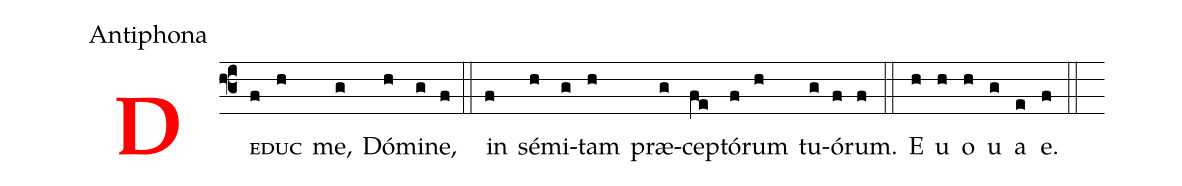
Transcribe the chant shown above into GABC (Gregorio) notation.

office-part: Antiphona;
%%
<v>\bf\textcolor{red}{D}</v><v>\sc{e}</v>(f3f)<v>\sc{duc}</v>(h) me,(g) Dó(h)mi(g)ne,(f) (::) in(f) sé(h)mi(g)tam(h) præ(g)cep(fe)tó(f)rum(h) tu(g)ó(f)rum.(f)  (::) E(h) u(h) o(h) u(g) a(e) e.(f) (::)
